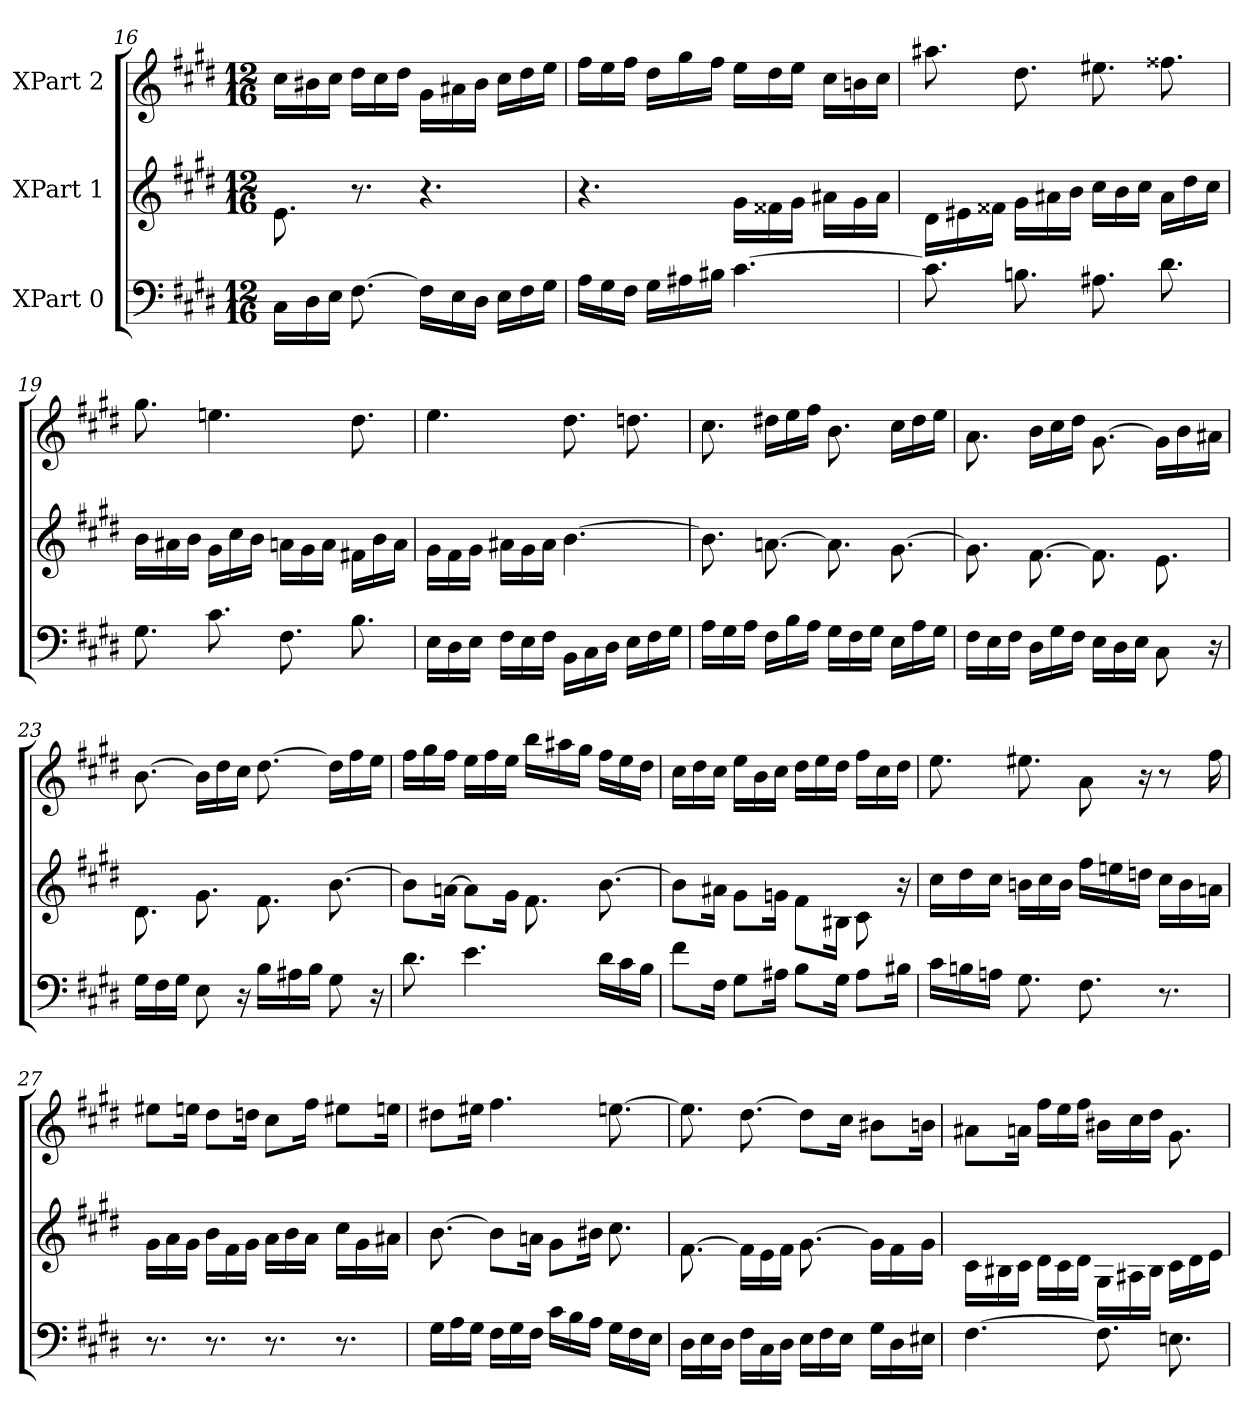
**kern	**kern	**kern
*part3	*part2	*part1
*staff3	*staff2	*staff1
*I"XPart 0	*I"XPart 1	*I"XPart 2
*clefF4	*clefG2	*clefG2
*k[f#c#g#d#]	*k[f#c#g#d#]	*k[f#c#g#d#]
*M12/16	*M12/16	*M12/16
=16	=16	=16
16C#\L	8.e\	16cc#\L
16D#\	.	16b#X\
16E\J	.	16cc#\J
[8.F#\	8.r	16dd#\L
.	.	16cc#\
.	.	16dd#\J
16F#\L]	4.r	16g#\L
16E\	.	16a#X\
16D#\J	.	16b#\J
16E\L	.	16cc#\L
16F#\	.	16dd#\
16G#\J	.	16ee\J
=17	=17	=17
16A\L	4.r	16ff#\L
16G#\	.	16ee\
16F#\J	.	16ff#\J
16G#\L	.	16dd#\L
16A#X\	.	16gg#\
16B#X\J	.	16ff#\J
[4.c#\	16g#\L	16ee\L
.	16f##X\	16dd#\
.	16g#\J	16ee\J
.	16a#X\L	16cc#\L
.	16g#\	16bn\
.	16a#\J	16cc#\J
=18	=18	=18
8.c#\]	16d#\L	8.aa#X\
.	16e#X\	.
.	16f##X\J	.
8.Bn\	16g#\L	8.dd#\
.	16a#X\	.
.	16b\J	.
8.A#X\	16cc#\L	8.ee#X\
.	16b\	.
.	16cc#\J	.
8.d#\	16a#\L	8.ff##X\
.	16dd#\	.
.	16cc#\J	.
=19	=19	=19
8.G#\	16b\L	8.gg#\
.	16a#X\	.
.	16b\J	.
8.c#\	16g#\L	4.een\
.	16cc#\	.
.	16b\J	.
8.F#\	16an\L	.
.	16g#\	.
.	16a\J	.
8.B\	16f#X\L	8.dd#\
.	16b\	.
.	16a\J	.
=20	=20	=20
16E\L	16g#\L	4.ee\
16D#\	16f#\	.
16E\J	16g#\J	.
16F#\L	16a#X\L	.
16E\	16g#\	.
16F#\J	16a#\J	.
16BB\L	[4.b\	8.dd#\
16C#\	.	.
16D#\J	.	.
16E\L	.	8.ddn\
16F#\	.	.
16G#\J	.	.
=21	=21	=21
16A\L	8.b\]	8.cc#\
16G#\	.	.
16A\J	.	.
16F#\L	[8.an\	16dd#X\L
16B\	.	16ee\
16A\J	.	16ff#\J
16G#\L	8.a\]	8.b\
16F#\	.	.
16G#\J	.	.
16E\L	[8.g#\	16cc#\L
16A\	.	16dd#\
16G#\J	.	16ee\J
=22	=22	=22
16F#\L	8.g#\]	8.a\
16E\	.	.
16F#\J	.	.
16D#\L	[8.f#\	16b\L
16G#\	.	16cc#\
16F#\J	.	16dd#\J
16E\L	8.f#\]	[8.g#\
16D#\	.	.
16E\J	.	.
8C#\	8.e\	16g#\L]
.	.	16b\
16r	.	16a#X\J
=23	=23	=23
16G#\L	8.d#\	[8.b\
16F#\	.	.
16G#\J	.	.
8E\	8.g#\	16b\L]
.	.	16dd#\
16r	.	16cc#\J
16B\L	8.f#\	[8.dd#\
16A#X\	.	.
16B\J	.	.
8G#\	[8.b\	16dd#\L]
.	.	16ff#\
16r	.	16ee\J
=24	=24	=24
8.d#\	8b\L]	16ff#\L
.	.	16gg#\
.	[16an\J	16ff#\J
4.e\	8a\L]	16ee\L
.	.	16ff#\
.	16g#\J	16ee\J
.	8.f#\	16bb\L
.	.	16aa#X\
.	.	16gg#\J
16d#\L	[8.b\	16ff#\L
16c#\	.	16ee\
16B\J	.	16dd#\J
=25	=25	=25
8f#\L	8b\L]	16cc#\L
.	.	16dd#\
16F#\J	16a#X\J	16cc#\J
8G#\L	8g#\L	16ee\L
.	.	16b\
16A#X\J	16gn\J	16cc#\J
8B\L	8f#\L	16dd#\L
.	.	16ee\
16G#\J	16B#X\J	16dd#\J
8A#\L	8c#\	16ff#\L
.	.	16cc#\
16B#X\J	16r	16dd#\J
=26	=26	=26
16c#\L	16cc#\L	8.ee\
16Bn\	16dd#\	.
16An\J	16cc#\J	.
8.G#\	16bn\L	8.ee#X\
.	16cc#\	.
.	16b\J	.
8.F#\	16ff#\L	8a\
.	16een\	.
.	16ddn\J	16r
8.r	16cc#\L	8r
.	16b\	.
.	16an\J	16ff#\
=27	=27	=27
8.r	16g#\L	8ee#X\L
.	16a\	.
.	16g#\J	16een\J
8.r	16b\L	8dd#\L
.	16f#\	.
.	16g#\J	16ddn\J
8.r	16a\L	8cc#\L
.	16b\	.
.	16a\J	16ff#\J
8.r	16cc#\L	8ee#X\L
.	16g#\	.
.	16a#X\J	16een\J
=28	=28	=28
16G#\L	[8.b\	8dd#X\L
16A\	.	.
16G#\J	.	16ee#X\J
16F#\L	8b\L]	4.ff#\
16G#\	.	.
16F#\J	16an\J	.
16c#\L	8g#\L	.
16B\	.	.
16A\J	16b#X\J	.
16G#\L	8.cc#\	[8.een\
16F#\	.	.
16E\J	.	.
=29	=29	=29
16D#\L	[8.f#\	8.ee\]
16E\	.	.
16D#\J	.	.
16F#\L	16f#\L]	[8.dd#\
16C#\	16e\	.
16D#\J	16f#\J	.
16E\L	[8.g#\	8dd#\L]
16F#\	.	.
16E\J	.	16cc#\J
16G#\L	16g#\L]	8b#X\L
16D#\	16f#\	.
16E#X\J	16g#\J	16bn\J
=30	=30	=30
[4.F#\	16c#\L	8a#X\L
.	16B#X\	.
.	16c#\J	16an\J
.	16d#\L	16ff#\L
.	16c#\	16ee\
.	16d#\J	16ff#\J
8.F#\]	16G#\L	16b#X\L
.	16A#X\	16cc#\
.	16B#\J	16dd#\J
8.En\	16c#\L	8.g#\
.	16d#\	.
.	16e\J	.
=	=	=
*-	*-	*-
